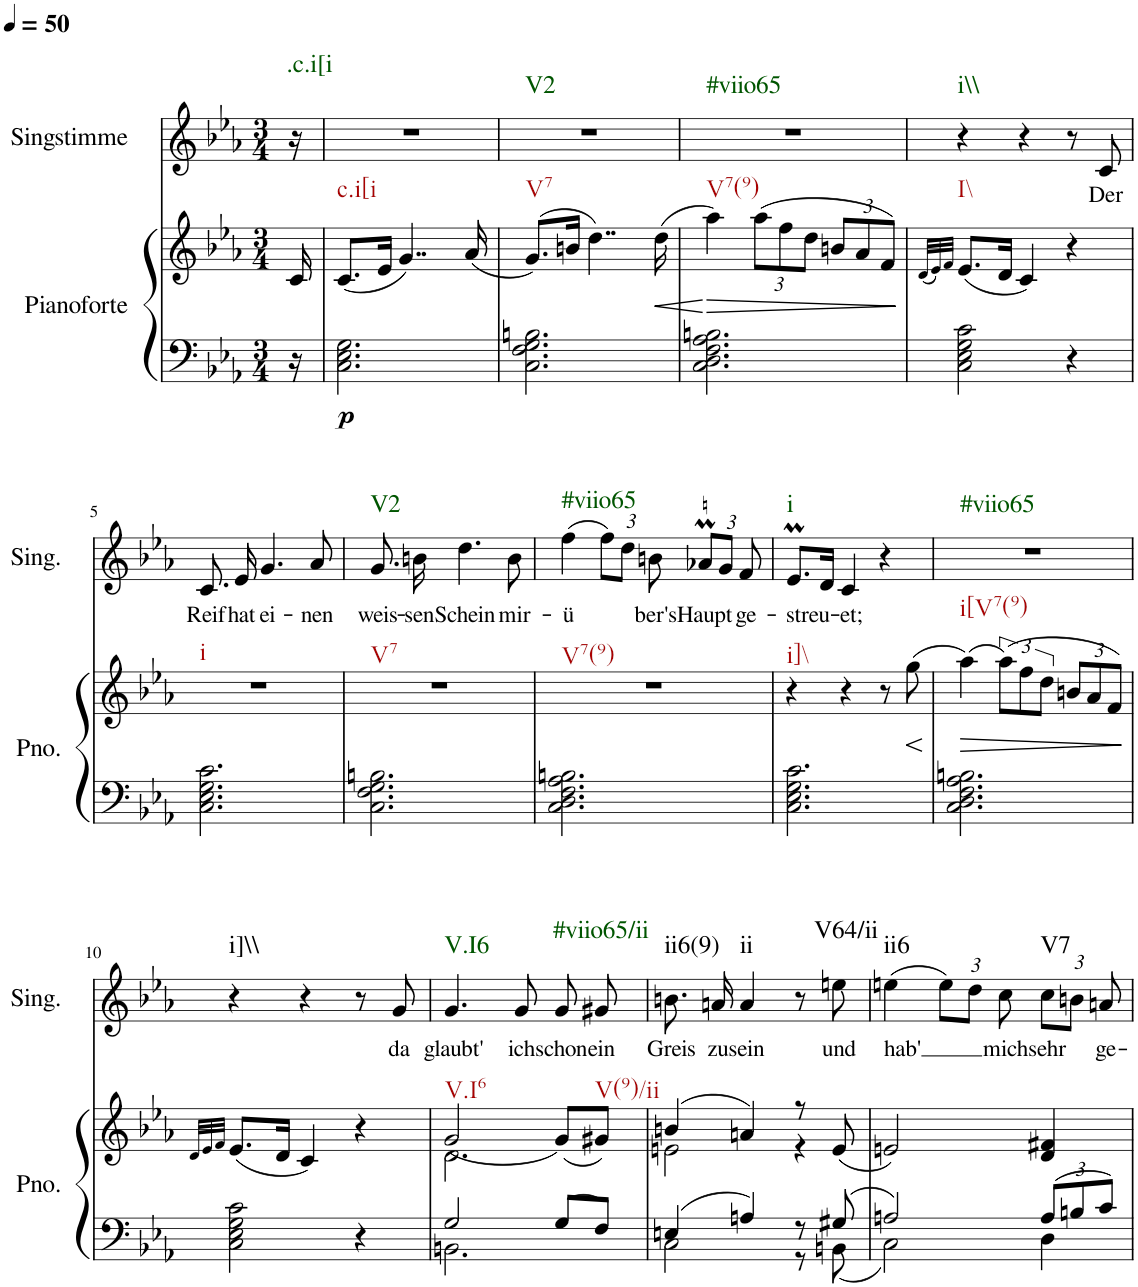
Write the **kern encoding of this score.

**kern	**kern	**dynam	**kern	**text	**harte
*part2	*part2	*part2	*part1	*part1	*part1
*staff3	*staff2	*staff2/3	*staff1	*staff1	*
*I"Pianoforte	*	*	*I"Singstimme	*	*
*I'Pno.	*	*	*I'Sing.	*	*
*clefF4	*clefG2	*	*clefG2	*	*
*k[b-e-a-]	*k[b-e-a-]	*	*k[b-e-a-]	*	*
*M3/4	*M3/4	*	*M3/4	*	*
*MM50	*MM50	*	*MM50	*	*
=	=	=	=	=	=
!	!	!	!	!	!LO:H:kt=.c.i[i
16r	16c/	.	16r	.	N
=1	=1	=1	=1	=1	=1
!	!	!LO:DY:b=2	!	!	!
2.C\ 2.E-\ 2.G\	(8.c/L	p	2.r	.	.
.	16e-/Jk	.	.	.	.
.	4..g/)	.	.	.	.
.	(16a-/	.	.	.	.
=2	=2	=2	=2	=2	=2
!	!	!	!	!	!LO:H:kt=V2
2.C\ 2.F\ 2.G\ 2.Bn\	(8.g/L)	.	2.r	.	N
.	16bn/Jk	.	.	.	.
.	4..dd\)	.	.	.	.
!	!	!LO:HP:b	!	!	!
.	(16dd\	<	.	.	.
.	.	[	.	.	.
=3	=3	=3	=3	=3	=3
!	!	!LO:HP:b	!	!	!LO:H:kt=#viio65
2.C\ 2.D\ 2.F\ 2.A-\ 2.Bn\	4aa-\)	>	2.r	.	N
*	*Xbrackettup	*	*	*	*
.	(12aa-\L	.	.	.	.
.	12ff\	.	.	.	.
.	12dd\J	.	.	.	.
.	12bn/L	.	.	.	.
.	12a-/	.	.	.	.
.	12f/J)	.	.	.	.
.	.	]	.	.	.
=4	=4	=4	=4	=4	=4
.	(32qd/LLL	.	.	.	.
.	32qe-/)	.	.	.	.
.	32qf/JJJ	.	.	.	.
!	!	!	!	!	!LO:H:kt=i\\
2C\ 2E-\ 2G\ 2c\	(8.e-/L	.	4r	.	N
.	16d/Jk	.	.	.	.
.	4c/)	.	4r	.	.
4r	4r	.	8r	.	.
!	!	!	!	!LO:LY:b	!
.	.	.	8c/	Der	.
!!LO:LB:g=z
=5	=5	=5	=5	=5	=5
!	!	!	!	!LO:LY:b	!
2.C\ 2.E-\ 2.G\ 2.c\	2.r	.	8.c/	Reif	.
!	!	!	!	!LO:LY:b	!
.	.	.	16e-/	hat	.
!	!	!	!	!LO:LY:b	!
.	.	.	4.g/	ei-	.
!	!	!	!	!LO:LY:b	!
.	.	.	8a-/	-nen	.
=6	=6	=6	=6	=6	=6
!	!	!	!	!LO:LY:b	!LO:H:kt=V2
2.C\ 2.F\ 2.G\ 2.Bn\	2.r	.	8.g/	weis-	N
!	!	!	!	!LO:LY:b	!
.	.	.	16bn\	-sen	.
!	!	!	!	!LO:LY:b	!
.	.	.	4.dd\	Schein	.
!	!	!	!	!LO:LY:b	!
.	.	.	8b\	mir-	.
=7	=7	=7	=7	=7	=7
!	!	!	!	!LO:LY:b	!LO:H:kt=#viio65
2.C\ 2.D\ 2.F\ 2.A-\ 2.Bn\	2.r	.	(4ff\	-ü	N
*	*	*	*Xbrackettup	*	*
.	.	.	12ff\L)	.	.
.	.	.	12dd\J	.	.
!	!	!	!	!LO:LY:b	!
.	.	.	12bn\	ber's	.
!	!	!	!	!LO:LY:b	!
.	.	.	12a-XM/L	Haupt	.
.	.	.	12g/J	.	.
!	!	!	!	!LO:LY:b	!
.	.	.	12f/	ge-	.
=8	=8	=8	=8	=8	=8
!	!	!	!	!LO:LY:b	!LO:H:kt=i
2.C\ 2.E-\ 2.G\ 2.c\	4r	.	8.e-M/L	-streu-	N
.	.	.	16d/Jk	.	.
!	!	!	!	!LO:LY:b	!
.	4r	.	4c/	-et;	.
.	8r	.	4r	.	.
!	!	!LO:HP:b	!	!	!
.	(8gg\	<	.	.	.
.	.	[	.	.	.
=9	=9	=9	=9	=9	=9
!	!	!LO:HP:b	!	!	!LO:H:kt=#viio65
2.C\ 2.D\ 2.F\ 2.A-\ 2.Bn\	(4aa-\)	>	2.r	.	N
*	*brackettup	*	*	*	*
.	(12aa-\L)	.	.	.	.
.	12ff\	.	.	.	.
.	12dd\J	.	.	.	.
*	*Xbrackettup	*	*	*	*
.	12bn/L	.	.	.	.
.	12a-/	.	.	.	.
.	12f/J)	.	.	.	.
.	.	]	.	.	.
!!LO:LB:g=z
=10	=10	=10	=10	=10	=10
.	32qd/LLL	.	.	.	.
.	32qe-/	.	.	.	.
.	32qf/JJJ	.	.	.	.
!	!	!	!	!	!LO:H:kt=i]\\
2C\ 2E-\ 2G\ 2c\	(8.e-/L	.	4r	.	N
.	16d/Jk	.	.	.	.
.	4c/)	.	4r	.	.
4r	4r	.	8r	.	.
!	!	!	!	!LO:LY:b	!
.	.	.	8g/	da	.
=11	=11	=11	=11	=11	=11
*^	*^	*	*	*	*
!	!	!	!	!	!	!LO:LY:b	!LO:H:kt=V.I6
2G/	2.BBn\	2.d\	(2g/	.	4.g/	glaubt'	N
!	!	!	!	!	!	!LO:LY:b	!
.	.	.	.	.	8g/	ich	.
!	!	!	!	!	!	!LO:LY:b	!
8G/L	.	.	(8g/L)	.	8g/	schon	.
!	!	!	!	!	!	!LO:LY:b	!LO:H:kt=#viio65/ii
8F/J	.	.	8g#X/J)	.	8g#X/	ein	N
=12	=12	=12	=12	=12	=12	=12	=12
!	!	!	!	!	!	!LO:LY:b	!LO:H:kt=ii6(9)
4En/	2C\	(4bn/	2en\	.	8.bn\	Greis	N
!	!	!	!	!	!	!LO:LY:b	!
.	.	.	.	.	16an/	zu	.
!	!	!	!	!	!	!LO:LY:b	!LO:H:kt=ii
4An/	.	4an/)	.	.	4a/	sein	N
8r	8r	8r	4r	.	8r	.	.
!	!	!	!	!	!	!LO:LY:b	!LO:H:kt=V64/ii
8G#X/	8BBn\	(<8e/	.	.	8een\	und	N
*	*	*v	*v	*	*	*	*
=13	=13	=13	=13	=13	=13	=13
!	!	!	!	!	!LO:LY:b	!LO:H:kt=ii6
2An/	2C\	2en/)	.	(4een\	hab'	N
.	.	.	.	12ee\L)	.	.
.	.	.	.	12dd\J	.	.
!	!	!	!	!	!LO:LY:b	!
.	.	.	.	12cc\	mich	.
*Xbrackettup	*	*	*	*	*	*
!	!	!	!	!	!LO:LY:b	!LO:H:kt=V7
12A/L	4D\	4d/ 4f#X/	.	12cc\L	sehr	N
12Bn/	.	.	.	12bn\J	.	.
!	!	!	!	!	!LO:LY:b	!
12c/J	.	.	.	12an/	ge-	.
*v	*v	*	*	*	*	*
=	=	=	=	=	=
*-	*-	*-	*-	*-	*-
